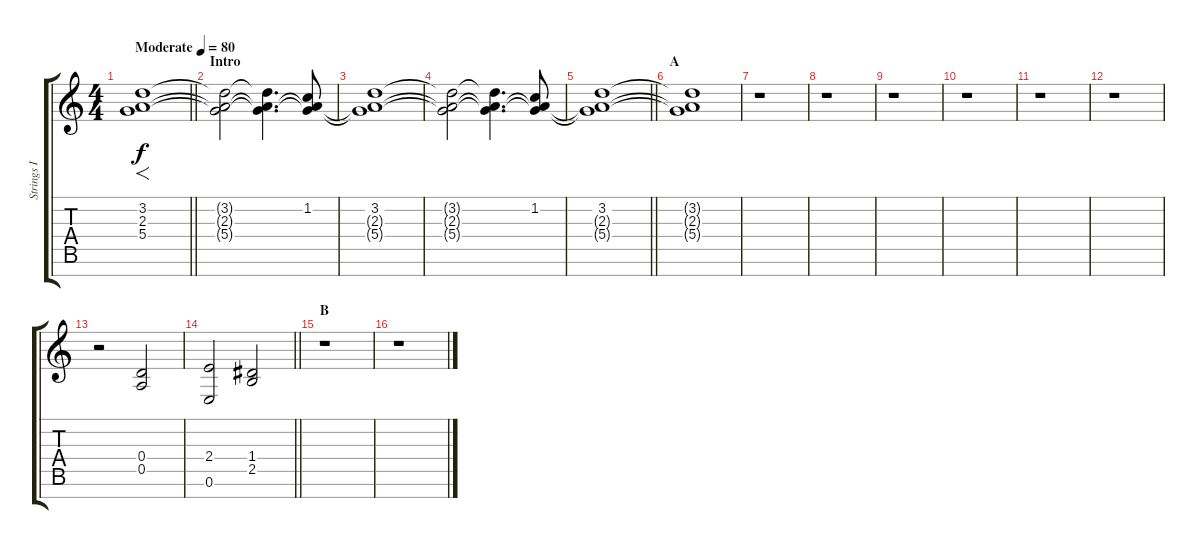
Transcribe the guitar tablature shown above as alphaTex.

\track ("Strings I" "Strings I") {instrument stringensemble1}
\staff {score tabs}
\tuning (E5 B4 G4 D4 A3 E3 B2) {hide}
\ts (4 4)
\tempo (80 "Moderate")
\clef g2
\barLineRight lightlight
\ks c
(3.2 2.3 5.4).1{f dy f instrument stringensemble1} |
\section ("" "Intro")
(3.2{t} 2.3{t} 5.4{t}).2 (3.2{t} 2.3{t} 5.4{t}).4{d} (1.2 2.3{t} 5.4{t}).8 |
(3.2 2.3{t} 5.4{t}).1 |
(3.2{t} 2.3{t} 5.4{t}).2 (3.2{t} 2.3{t} 5.4{t}).4{d} (1.2 2.3{t} 5.4{t}).8 |
\barLineRight lightlight
(3.2 2.3{t} 5.4{t}).1 |
\section ("" "A")
(3.2{t} 2.3{t} 5.4{t}).1 |
r.1 |
r.1 |
r.1 |
r.1 |
r.1 |
r.1 |
r.2 (0.4 0.5).2 |
\barLineRight lightlight
(2.4 0.6).2 (1.4 2.5).2 |
\section ("" "B")
r.1 |
r.1
